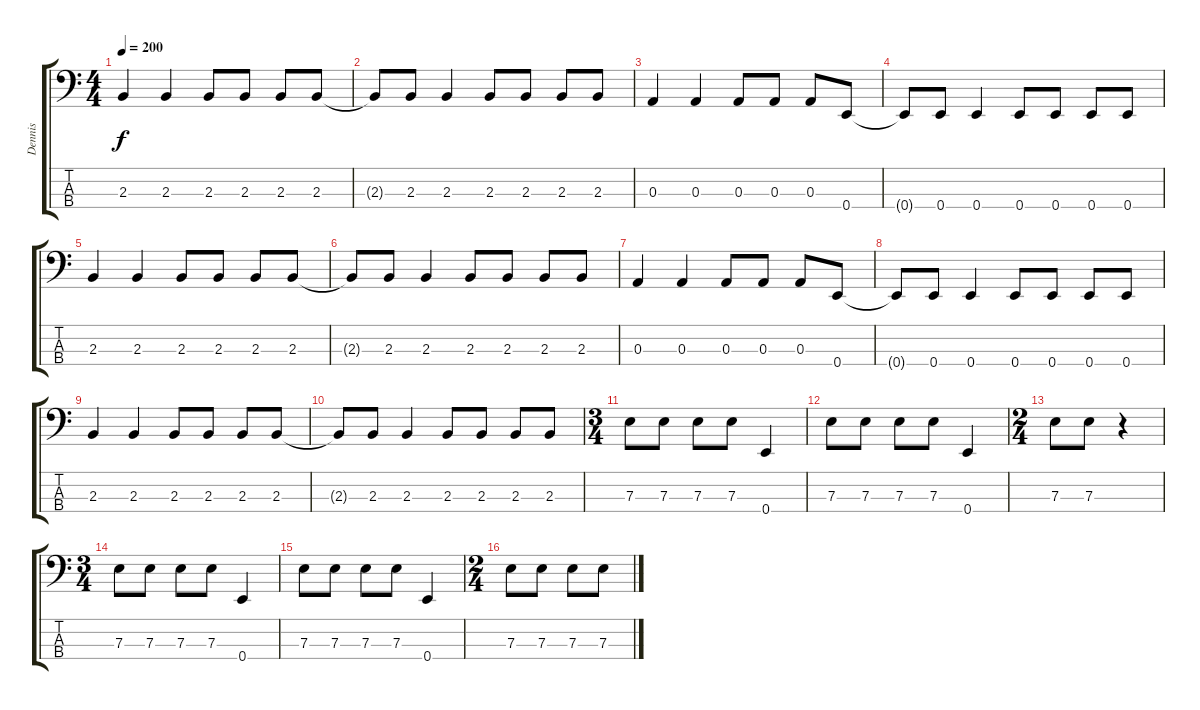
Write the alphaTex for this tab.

\track ("Dennis" "Dennis") {instrument electricbassfinger}
\staff {score tabs}
\tuning (G2 D2 A1 E1) {hide}
\ts (4 4)
\tempo 200
\clef f4
\ks c
2.3.4{dy f} 2.3.4 2.3.8 2.3.8 2.3.8 2.3.8 |
2.3{t}.8 2.3.8 2.3.4 2.3.8 2.3.8 2.3.8 2.3.8 |
0.3.4 0.3.4 0.3.8 0.3.8 0.3.8 0.4.8 |
0.4{t}.8 0.4.8 0.4.4 0.4.8 0.4.8 0.4.8 0.4.8 |
2.3.4 2.3.4 2.3.8 2.3.8 2.3.8 2.3.8 |
2.3{t}.8 2.3.8 2.3.4 2.3.8 2.3.8 2.3.8 2.3.8 |
0.3.4 0.3.4 0.3.8 0.3.8 0.3.8 0.4.8 |
0.4{t}.8 0.4.8 0.4.4 0.4.8 0.4.8 0.4.8 0.4.8 |
2.3.4 2.3.4 2.3.8 2.3.8 2.3.8 2.3.8 |
2.3{t}.8 2.3.8 2.3.4 2.3.8 2.3.8 2.3.8 2.3.8 |
\ts (3 4)
7.3.8 7.3.8 7.3.8 7.3.8 0.4.4 |
7.3.8 7.3.8 7.3.8 7.3.8 0.4.4 |
\ts (2 4)
7.3.8 7.3.8 r.4 |
\ts (3 4)
7.3.8 7.3.8 7.3.8 7.3.8 0.4.4 |
7.3.8 7.3.8 7.3.8 7.3.8 0.4.4 |
\ts (2 4)
7.3.8 7.3.8 7.3.8 7.3.8
